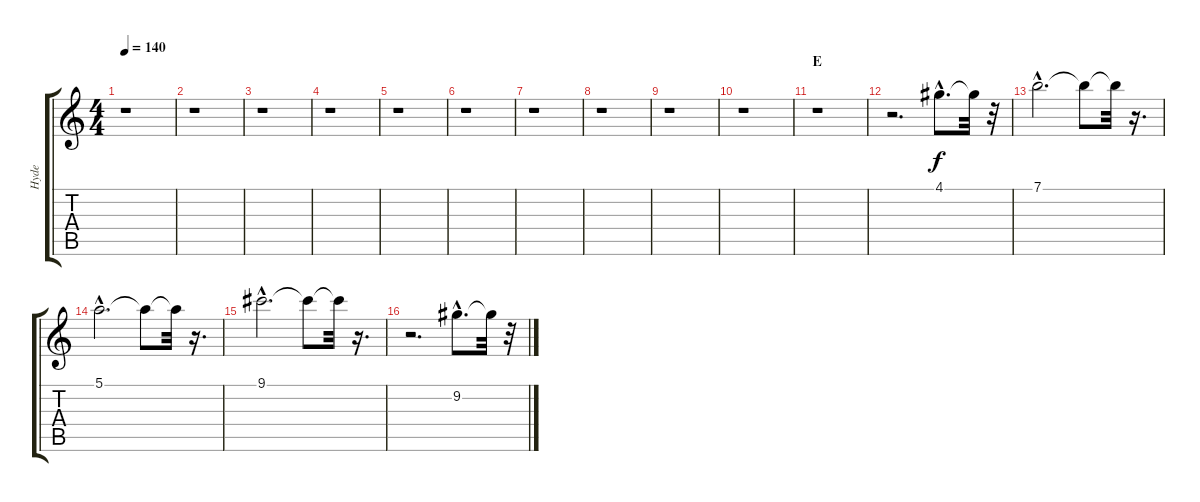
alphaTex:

\track ("Hyde" "Hyde") {instrument acousticguitarnylon}
\staff {score tabs}
\tuning (E4 B3 G3 D3 A2 E2) {hide}
\ts (4 4)
\tempo 140
\clef g2
\ks c
r.1{dy f} |
r.1 |
r.1 |
r.1 |
r.1 |
r.1 |
r.1 |
r.1 |
r.1 |
r.1 |
\section ("" "E")
r.1 |
r.2{d} 4.1{hac}.8{d} 4.1{t}.32 r.32 |
7.1{hac}.2{d} 7.1{t}.8 7.1{t}.32 r.16{d} |
5.1{hac}.2{d} 5.1{t}.8 5.1{t}.32 r.16{d} |
9.1{hac}.2{d} 9.1{t}.8 9.1{t}.32 r.16{d} |
r.2{d} 9.2{hac}.8{d} 9.2{t}.32 r.32
